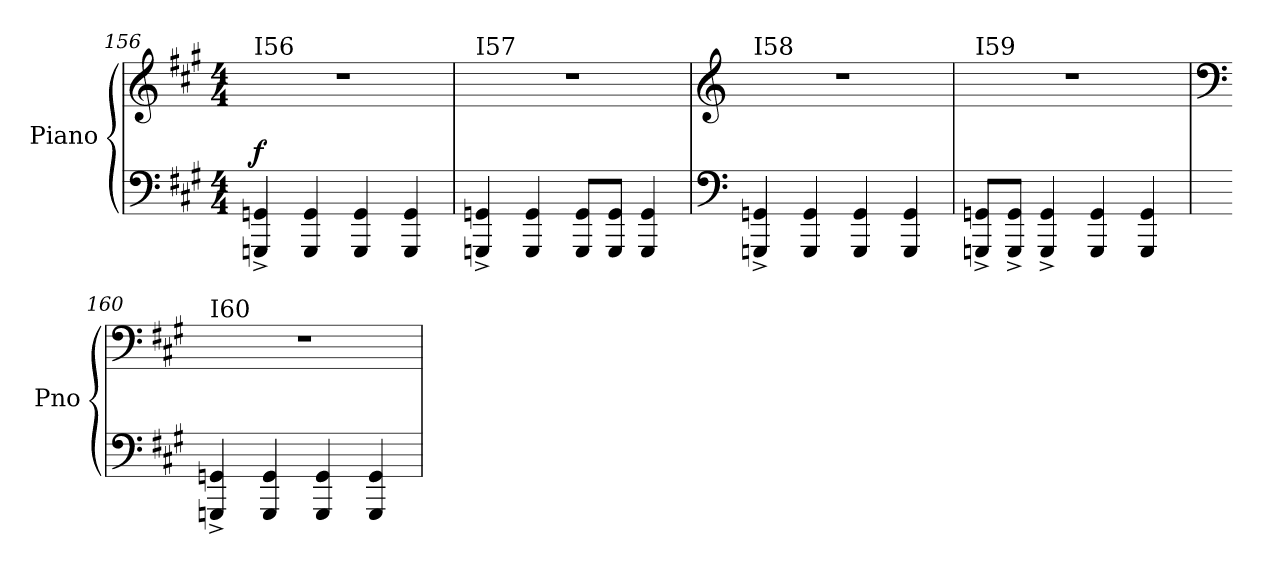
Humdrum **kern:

**kern	**kern	**dynam
*part1	*part1	*part1
*staff2	*staff1	*staff1/2
*I"Piano	*	*
*I'Pno	*	*
*clefF4	*clefG2	*
*k[f#c#g#]	*k[f#c#g#]	*
*A:	*A:	*
*M4/4	*M4/4	*
=156	=156	=156
!	!LO:TX:a:t=I56	!
!	!	!LO:DY:a=2
4GGGn/^ 4GGn/^	1r	f
4GGG/ 4GG/	.	.
4GGG/ 4GG/	.	.
4GGG/ 4GG/	.	.
=157	=157	=157
!	!LO:TX:a:t=I57	!
4GGGn/^ 4GGn/^	1r	.
4GGG/ 4GG/	.	.
8GGG/ 8GG/L	.	.
8GGG/ 8GG/J	.	.
4GGG/ 4GG/	.	.
!!LO:PB:g=z
=158	=158	=158
*clefF4	*clefG2	*
!	!LO:TX:a:t=I58	!
4GGGn/^ 4GGn/^	1r	.
4GGG/ 4GG/	.	.
4GGG/ 4GG/	.	.
4GGG/ 4GG/	.	.
=159	=159	=159
!	!LO:TX:a:t=I59	!
8GGGn/^ 8GGn/^L	1r	.
8GGG/^ 8GG/^J	.	.
4GGG/^ 4GG/^	.	.
4GGG/ 4GG/	.	.
4GGG/ 4GG/	.	.
=160	=160	=160
*	*clefF4	*
!	!LO:TX:a:t=I60	!
4GGGn/^ 4GGn/^	1r	.
4GGG/ 4GG/	.	.
4GGG/ 4GG/	.	.
4GGG/ 4GG/	.	.
=	=	=
*-	*-	*-
